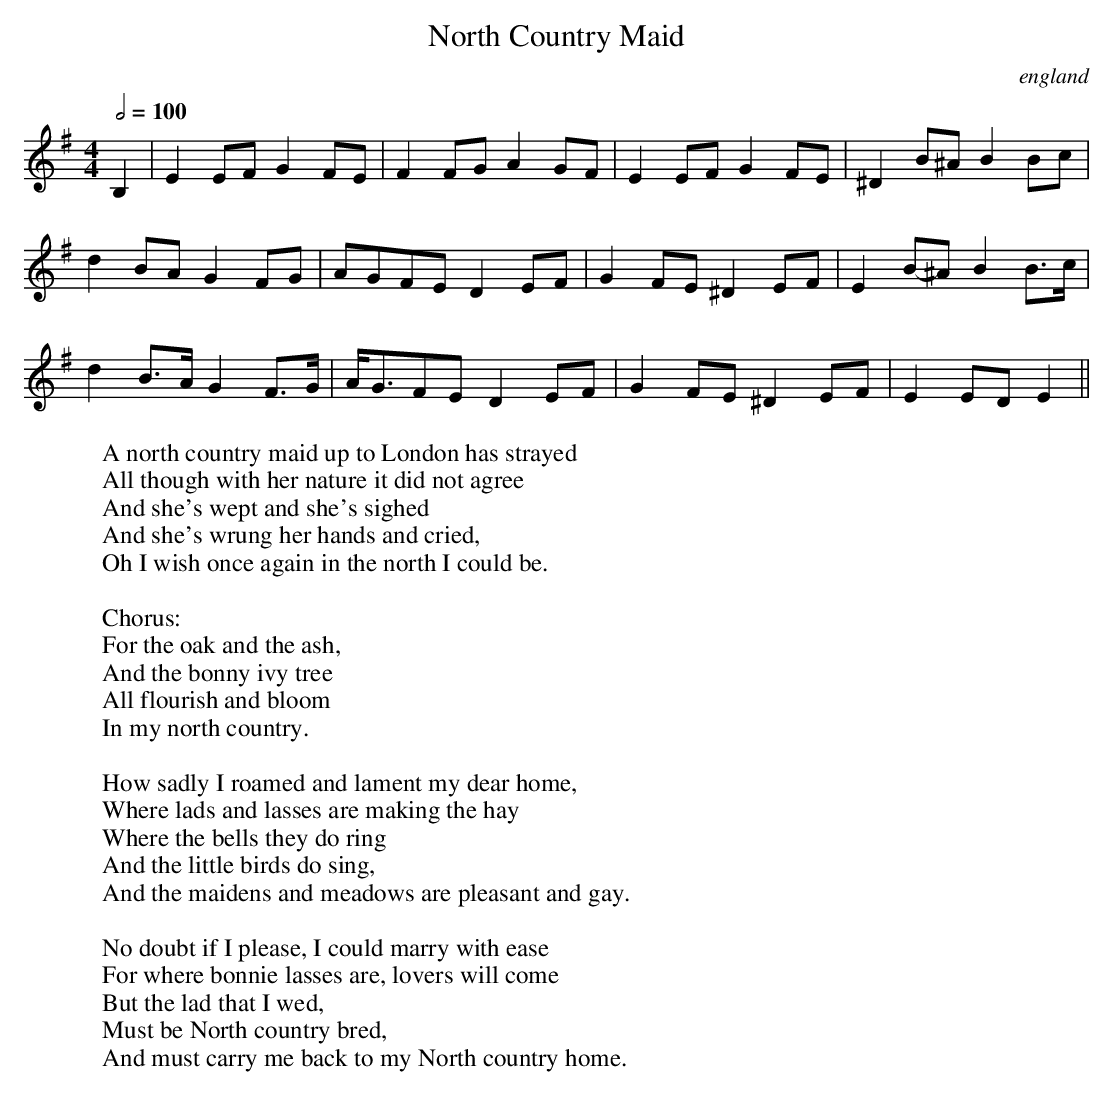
X:1
T:North Country Maid
O:england
M:4/4
L:1/8
Q:2/4=100
W:A north country maid up to London has strayed
W:All though with her nature it did not agree
W:And she's wept and she's sighed
W:And she's wrung her hands and cried,
W:Oh I wish once again in the north I could be.
W:
W:  Chorus:
W:  For the oak and the ash,
W:  And the bonny ivy tree
W:  All flourish and bloom
W:  In my north country.
W:
W:How sadly I roamed and lament my dear home,
W:Where lads and lasses are making the hay
W:Where the bells they do ring
W:And the little birds do sing,
W:And the maidens and meadows are pleasant and gay.
W:
W:No doubt if I please, I could marry with ease
W:For where bonnie lasses are, lovers will come
W:But the lad that I wed,
W:Must be North country bred,
W:And must carry me back to my North country home.
K:G
B,2|E2EF G2FE|F2FG A2G-F|E2EF G2FE|^D2B^A B2B-c|
d2BA G2FG|AGFE D2EF|G2FE ^D2EF|E2B-^A B2B3/2c/|
d2B3/2A/ G2F3/2G/|A/G3/2FE D2E-F|G2FE ^D2EF|E2E-D E2||
